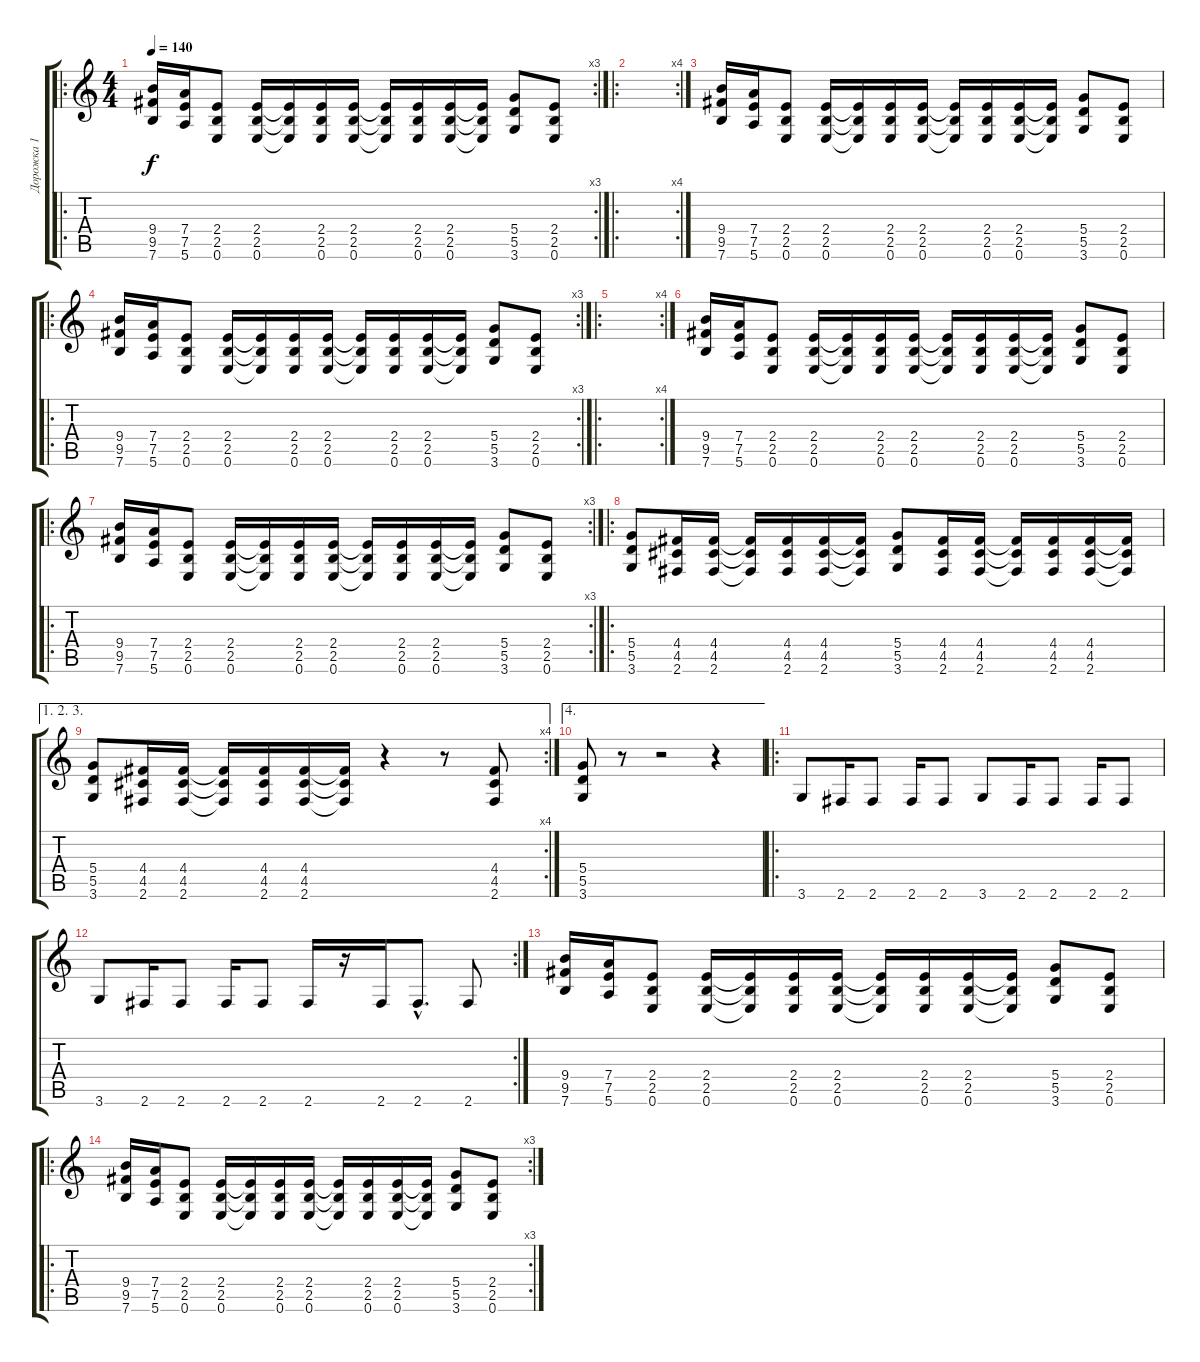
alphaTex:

\track ("Дорожка 1" "Дорожка 1") {instrument overdrivenguitar}
\staff {score tabs}
\tuning (E4 B3 G3 D3 A2 E2) {hide}
\ro
\rc 3
\ts (4 4)
\tempo 140
\clef g2
\ks c
(9.4 9.5 7.6).16{dy f instrument overdrivenguitar} (7.4 7.5 5.6).16 (2.4 2.5 0.6).8 (2.4 2.5 0.6).16 (2.4{t} 2.5{t} 0.6{t}).16 (2.4 2.5 0.6).16 (2.4 2.5 0.6).16 (2.4{t} 2.5{t} 0.6{t}).16 (2.4 2.5 0.6).16 (2.4 2.5 0.6).16 (2.4{t} 2.5{t} 0.6{t}).16 (5.4 5.5 3.6).8 (2.4 2.5 0.6).8 |
\ro
\rc 4
|
(9.4 9.5 7.6).16{instrument overdrivenguitar} (7.4 7.5 5.6).16 (2.4 2.5 0.6).8 (2.4 2.5 0.6).16 (2.4{t} 2.5{t} 0.6{t}).16 (2.4 2.5 0.6).16 (2.4 2.5 0.6).16 (2.4{t} 2.5{t} 0.6{t}).16 (2.4 2.5 0.6).16 (2.4 2.5 0.6).16 (2.4{t} 2.5{t} 0.6{t}).16 (5.4 5.5 3.6).8 (2.4 2.5 0.6).8 |
\ro
\rc 3
(9.4 9.5 7.6).16{instrument overdrivenguitar} (7.4 7.5 5.6).16 (2.4 2.5 0.6).8 (2.4 2.5 0.6).16 (2.4{t} 2.5{t} 0.6{t}).16 (2.4 2.5 0.6).16 (2.4 2.5 0.6).16 (2.4{t} 2.5{t} 0.6{t}).16 (2.4 2.5 0.6).16 (2.4 2.5 0.6).16 (2.4{t} 2.5{t} 0.6{t}).16 (5.4 5.5 3.6).8 (2.4 2.5 0.6).8 |
\ro
\rc 4
|
(9.4 9.5 7.6).16{instrument overdrivenguitar} (7.4 7.5 5.6).16 (2.4 2.5 0.6).8 (2.4 2.5 0.6).16 (2.4{t} 2.5{t} 0.6{t}).16 (2.4 2.5 0.6).16 (2.4 2.5 0.6).16 (2.4{t} 2.5{t} 0.6{t}).16 (2.4 2.5 0.6).16 (2.4 2.5 0.6).16 (2.4{t} 2.5{t} 0.6{t}).16 (5.4 5.5 3.6).8 (2.4 2.5 0.6).8 |
\ro
\rc 3
(9.4 9.5 7.6).16{instrument overdrivenguitar} (7.4 7.5 5.6).16 (2.4 2.5 0.6).8 (2.4 2.5 0.6).16 (2.4{t} 2.5{t} 0.6{t}).16 (2.4 2.5 0.6).16 (2.4 2.5 0.6).16 (2.4{t} 2.5{t} 0.6{t}).16 (2.4 2.5 0.6).16 (2.4 2.5 0.6).16 (2.4{t} 2.5{t} 0.6{t}).16 (5.4 5.5 3.6).8 (2.4 2.5 0.6).8 |
\ro
(5.4 5.5 3.6).8 (4.4 4.5 2.6).16 (4.4 4.5 2.6).16 (4.4{t} 4.5{t} 2.6{t}).16 (4.4 4.5 2.6).16 (4.4 4.5 2.6).16 (4.4{t} 4.5{t} 2.6{t}).16 (5.4 5.5 3.6).8 (4.4 4.5 2.6).16 (4.4 4.5 2.6).16 (4.4{t} 4.5{t} 2.6{t}).16 (4.4 4.5 2.6).16 (4.4 4.5 2.6).16 (4.4{t} 4.5{t} 2.6{t}).16 |
\ae (1 2 3)
\rc 4
(5.4 5.5 3.6).8 (4.4 4.5 2.6).16 (4.4 4.5 2.6).16 (4.4{t} 4.5{t} 2.6{t}).16 (4.4 4.5 2.6).16 (4.4 4.5 2.6).16 (4.4{t} 4.5{t} 2.6{t}).16 r.4 r.8 (4.4 4.5 2.6).8 |
\ae 4
(5.4 5.5 3.6).8 r.8 r.2 r.4 |
\ro
3.6.8 2.6.16 2.6.8 2.6.16 2.6.8 3.6.8 2.6.16 2.6.8 2.6.16 2.6.8 |
\rc 2
3.6.8 2.6.16 2.6.8 2.6.16 2.6.8 2.6.16 r.16 2.6.16 2.6{hac}.8{d} 2.6.8 |
(9.4 9.5 7.6).16{instrument overdrivenguitar} (7.4 7.5 5.6).16 (2.4 2.5 0.6).8 (2.4 2.5 0.6).16 (2.4{t} 2.5{t} 0.6{t}).16 (2.4 2.5 0.6).16 (2.4 2.5 0.6).16 (2.4{t} 2.5{t} 0.6{t}).16 (2.4 2.5 0.6).16 (2.4 2.5 0.6).16 (2.4{t} 2.5{t} 0.6{t}).16 (5.4 5.5 3.6).8 (2.4 2.5 0.6).8 |
\ro
\rc 3
(9.4 9.5 7.6).16{instrument overdrivenguitar} (7.4 7.5 5.6).16 (2.4 2.5 0.6).8 (2.4 2.5 0.6).16 (2.4{t} 2.5{t} 0.6{t}).16 (2.4 2.5 0.6).16 (2.4 2.5 0.6).16 (2.4{t} 2.5{t} 0.6{t}).16 (2.4 2.5 0.6).16 (2.4 2.5 0.6).16 (2.4{t} 2.5{t} 0.6{t}).16 (5.4 5.5 3.6).8 (2.4 2.5 0.6).8
